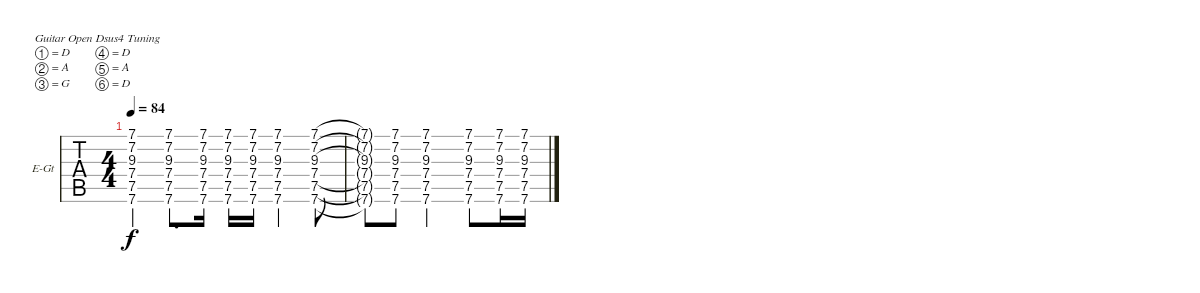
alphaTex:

\bracketExtendMode nobrackets
\firstSystemTrackNameOrientation horizontal
\otherSystemsTrackNameOrientation horizontal
\defaultBarNumberDisplay FirstOfSystem
\track ("Electric Guitar" "E-Gt") {instrument distortionguitar}
\staff {tabs}
\tuning (D4 A3 G3 D3 A2 D2)
\ts (4 4)
\tempo 84
\clef g2
\scale
0.333333
\ks d
(7.1 7.2 9.3 7.4 7.5 7.6).4{dy f} (7.1 7.2 9.3 7.4 7.5 7.6).8{d} (7.1 7.2 9.3 7.4 7.5 7.6).16 (7.1 7.2 9.3 7.4 7.5 7.6).16 (7.1 7.2 9.3 7.4 7.5 7.6).16 (7.1 7.2 9.3 7.4 7.5 7.6).4 (7.1 7.2 9.3 7.4 7.5 7.6).8 |
(7.1{t} 7.2{t} 9.3{t} 7.4{t} 7.5{t} 7.6{t}).8 (7.1 7.2 9.3 7.4 7.5 7.6).8 (7.1 7.2 9.3 7.4 7.5 7.6).2 (7.1 7.2 9.3 7.4 7.5 7.6).8 (7.1 7.2 9.3 7.4 7.5 7.6).16 (7.1 7.2 9.3 7.4 7.5 7.6).16
